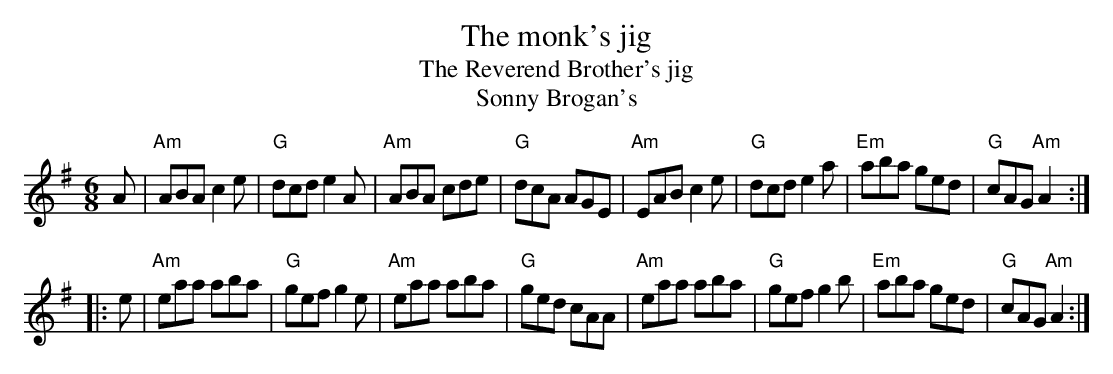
X:1
T:The monk's jig
T:The Reverend Brother's jig
T:Sonny Brogan's
M:6/8
K:G
A|\
"Am"ABA c2e|"G"dcd e2A|"Am"ABA cde|"G"dcA AGE|\
"Am"EAB c2e|"G"dcd e2a|"Em"aba ged|"G"cAG "Am"A2:|
|:e|\
"Am"eaa aba|"G"gef g2e|"Am"eaa aba|"G"ged cAA|\
"Am"eaa aba|"G"gef g2b|"Em"aba ged|"G"cAG "Am"A2:|
